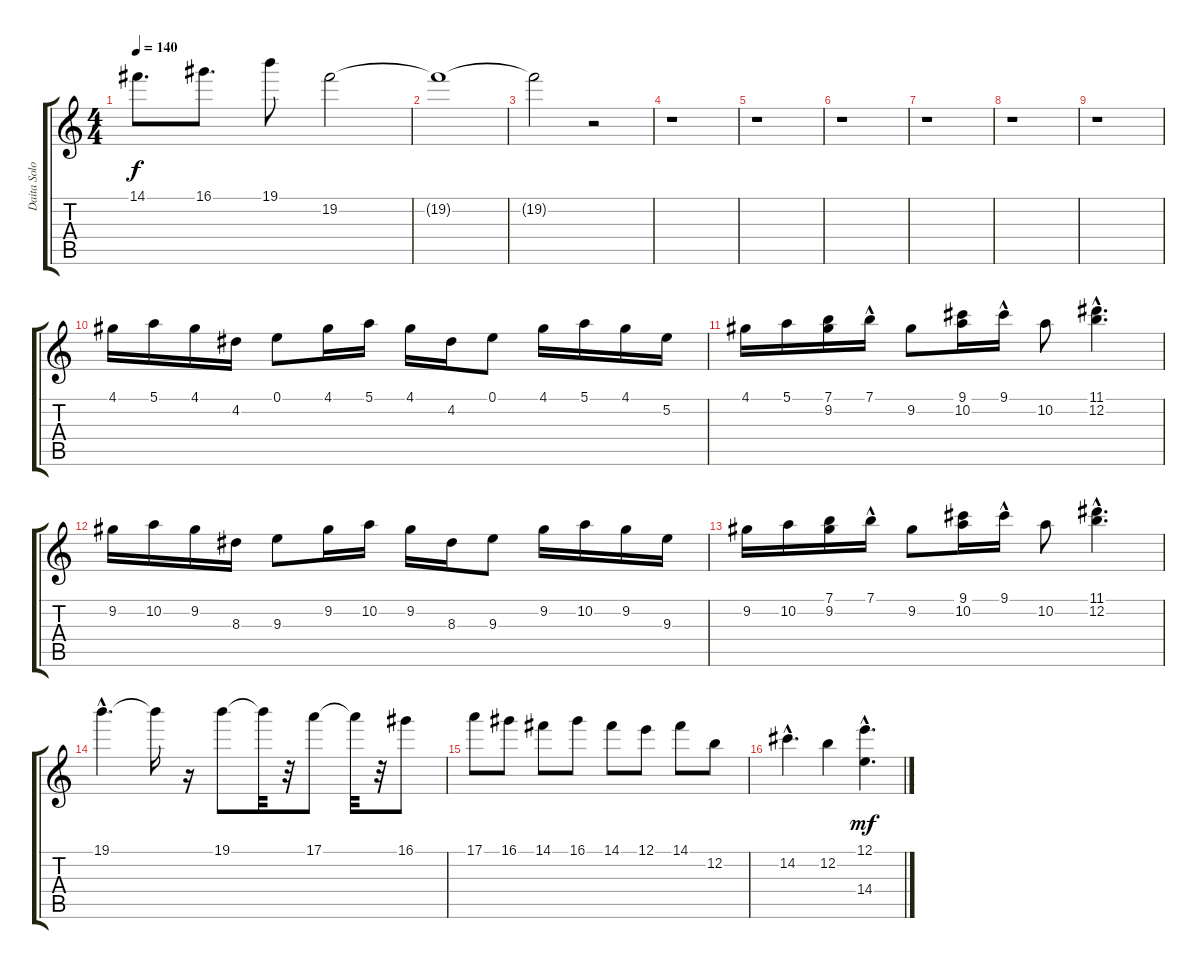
\track ("Daita Solo" "Daita Solo") {instrument distortionguitar}
\staff {score tabs}
\tuning (E4 B3 G3 D3 A2 E2) {hide}
\ts (4 4)
\tempo 140
\clef g2
\ks c
14.1.8{d dy f} 16.1.8{d} 19.1.8 19.2.2 |
19.2{t}.1 |
19.2{t}.2 r.2 |
r.1 |
r.1 |
r.1 |
r.1 |
r.1 |
r.1 |
4.1.16 5.1.16 4.1.16 4.2.16 0.1.8 4.1.16 5.1.16 4.1.16 4.2.16 0.1.8 4.1.16 5.1.16 4.1.16 5.2.16 |
4.1.16 5.1.16 (7.1 9.2).16 7.1{hac}.16 9.2.8 (9.1 10.2).16 9.1{hac}.16 10.2.8 (11.1 12.2{hac}).4{d} |
9.2.16 10.2.16 9.2.16 8.3.16 9.3.8 9.2.16 10.2.16 9.2.16 8.3.16 9.3.8 9.2.16 10.2.16 9.2.16 9.3.16 |
9.2.16 10.2.16 (7.1 9.2).16 7.1{hac}.16 9.2.8 (9.1 10.2).16 9.1{hac}.16 10.2.8 (11.1{hac} 12.2).4{d} |
19.1{hac}.4{d} 19.1{t}.16 r.16 19.1.8 19.1{t}.32 r.32 17.1.8 17.1{t}.32 r.32 16.1.8 |
17.1.8 16.1.8 14.1.8 16.1.8 14.1.8 12.1.8 14.1.8 12.2.8 |
14.2{hac}.4{d} 12.2.4 (12.1{hac} 14.4{hac}).4{d dy mf}
